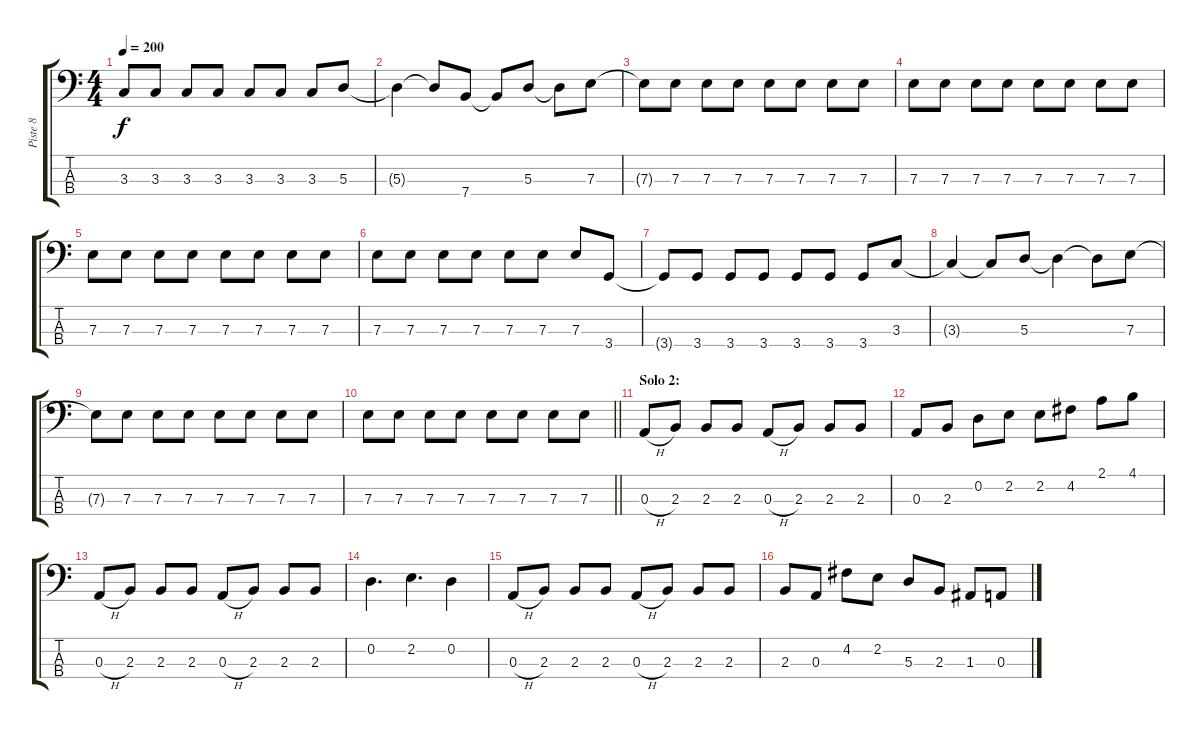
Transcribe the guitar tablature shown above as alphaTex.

\track ("Piste 8" "Piste 8") {instrument electricbasspick}
\staff {score tabs}
\tuning (G2 D2 A1 E1) {hide}
\ts (4 4)
\tempo 200
\clef f4
\ks c
3.3{t}.8{dy f} 3.3.8 3.3.8 3.3.8 3.3.8 3.3.8 3.3.8 5.3.8 |
5.3{t}.4 5.3{t}.8 7.4.8 7.4{t}.8 5.3.8 5.3{t}.8 7.3.8 |
7.3{t}.8 7.3.8 7.3.8 7.3.8 7.3.8 7.3.8 7.3.8 7.3.8 |
7.3.8 7.3.8 7.3.8 7.3.8 7.3.8 7.3.8 7.3.8 7.3.8 |
7.3.8 7.3.8 7.3.8 7.3.8 7.3.8 7.3.8 7.3.8 7.3.8 |
7.3.8 7.3.8 7.3.8 7.3.8 7.3.8 7.3.8 7.3.8 3.4.8 |
3.4{t}.8 3.4.8 3.4.8 3.4.8 3.4.8 3.4.8 3.4.8 3.3.8 |
3.3{t}.4 3.3{t}.8 5.3.8 5.3{t}.4 5.3{t}.8 7.3.8 |
7.3{t}.8 7.3.8 7.3.8 7.3.8 7.3.8 7.3.8 7.3.8 7.3.8 |
\barLineRight lightlight
7.3.8 7.3.8 7.3.8 7.3.8 7.3.8 7.3.8 7.3.8 7.3.8 |
\section ("" "Solo 2:")
0.3{h}.8 2.3.8 2.3.8 2.3.8 0.3{h}.8 2.3.8 2.3.8 2.3.8 |
0.3.8 2.3.8 0.2.8 2.2.8 2.2.8 4.2.8 2.1.8 4.1.8 |
0.3{h}.8 2.3.8 2.3.8 2.3.8 0.3{h}.8 2.3.8 2.3.8 2.3.8 |
0.2.4{d} 2.2.4{d} 0.2.4 |
0.3{h}.8 2.3.8 2.3.8 2.3.8 0.3{h}.8 2.3.8 2.3.8 2.3.8 |
2.3.8 0.3.8 4.2.8 2.2.8 5.3.8 2.3.8 1.3.8 0.3.8
